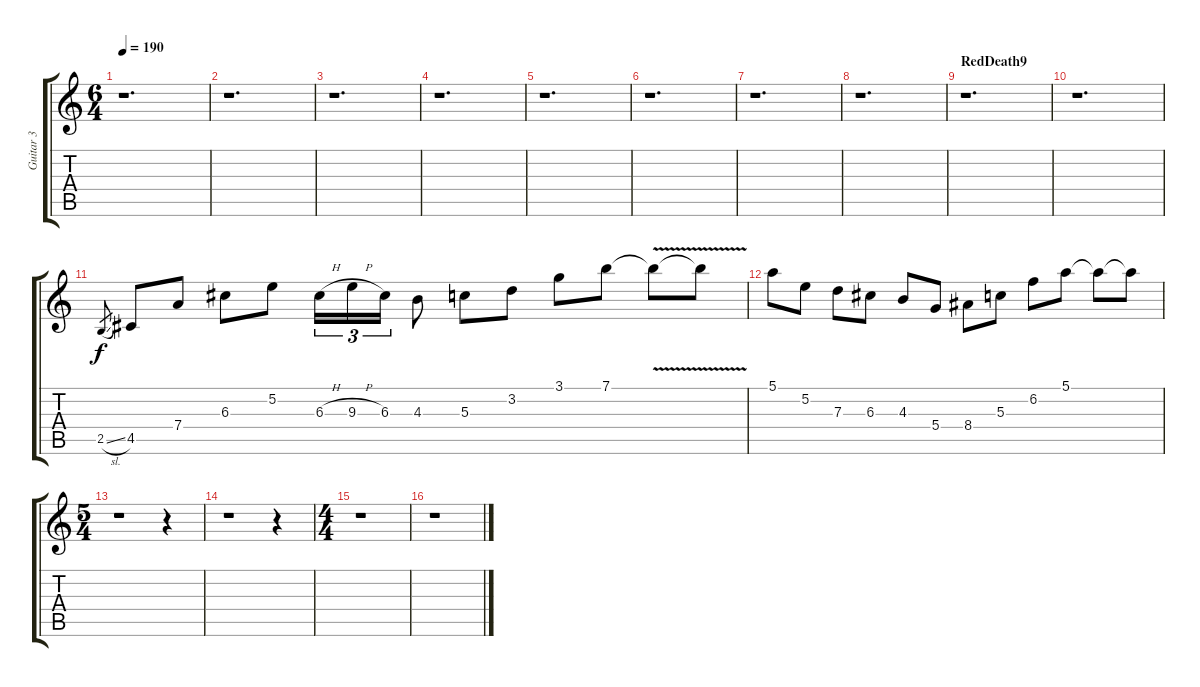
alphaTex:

\track ("Guitar 3" "Guitar 3") {instrument acousticguitarsteel}
\staff {score tabs}
\tuning (E4 B3 G3 D3 A2 E2) {hide}
\ts (6 4)
\tempo 190
\clef g2
\ks c
r.1{d dy f} |
r.1{d} |
r.1{d} |
r.1{d} |
r.1{d} |
r.1{d} |
r.1{d} |
r.1{d} |
\section ("" "RedDeath9")
r.1{d} |
r.1{d} |
2.5{sl}.8{gr} 4.5.8 7.4.8 6.3.8 5.2.8 6.3{h}.16{tu (3 2)} 9.3{h}.16{tu (3 2)} 6.3.16{tu (3 2)} 4.3.8 5.3.8 3.2.8 3.1.8 7.1.8 7.1{v t}.8 7.1{t}.8 |
5.1.8 5.2.8 7.3.8 6.3.8 4.3.8 5.4.8 8.4.8 5.3.8 6.2.8 5.1.8 5.1{t}.8 5.1{t}.8 |
\ts (5 4)
r.1 r.4 |
r.1 r.4 |
\ts (4 4)
r.1 |
r.1
